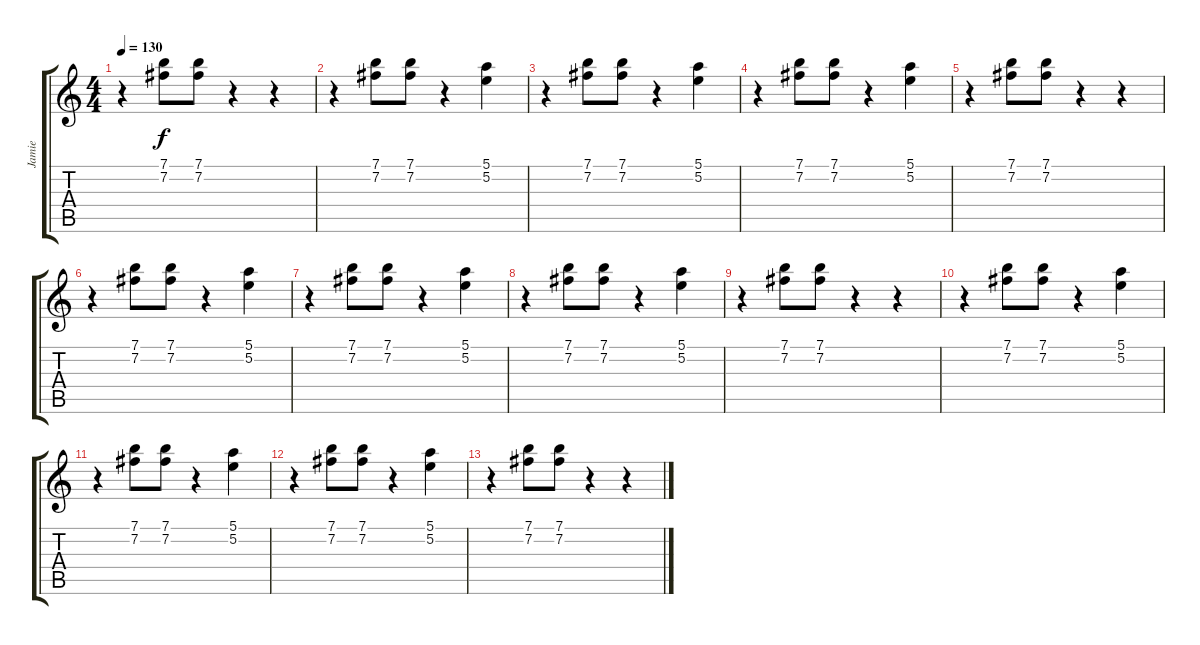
\track ("Jamie" "Jamie") {instrument overdrivenguitar}
\staff {score tabs}
\tuning (E4 B3 G3 D3 A2 E2) {hide}
\ts (4 4)
\tempo 130
\clef g2
\ks c
r.4{dy f} (7.1 7.2).8 (7.1 7.2).8 r.4 r.4 |
r.4 (7.1 7.2).8 (7.1 7.2).8 r.4 (5.1 5.2).4 |
r.4 (7.1 7.2).8 (7.1 7.2).8 r.4 (5.1 5.2).4 |
r.4 (7.1 7.2).8 (7.1 7.2).8 r.4 (5.1 5.2).4 |
r.4 (7.1 7.2).8 (7.1 7.2).8 r.4 r.4 |
r.4 (7.1 7.2).8 (7.1 7.2).8 r.4 (5.1 5.2).4 |
r.4 (7.1 7.2).8 (7.1 7.2).8 r.4 (5.1 5.2).4 |
r.4 (7.1 7.2).8 (7.1 7.2).8 r.4 (5.1 5.2).4 |
r.4 (7.1 7.2).8 (7.1 7.2).8 r.4 r.4 |
r.4 (7.1 7.2).8 (7.1 7.2).8 r.4 (5.1 5.2).4 |
r.4 (7.1 7.2).8 (7.1 7.2).8 r.4 (5.1 5.2).4 |
r.4 (7.1 7.2).8 (7.1 7.2).8 r.4 (5.1 5.2).4 |
r.4 (7.1 7.2).8 (7.1 7.2).8 r.4 r.4
